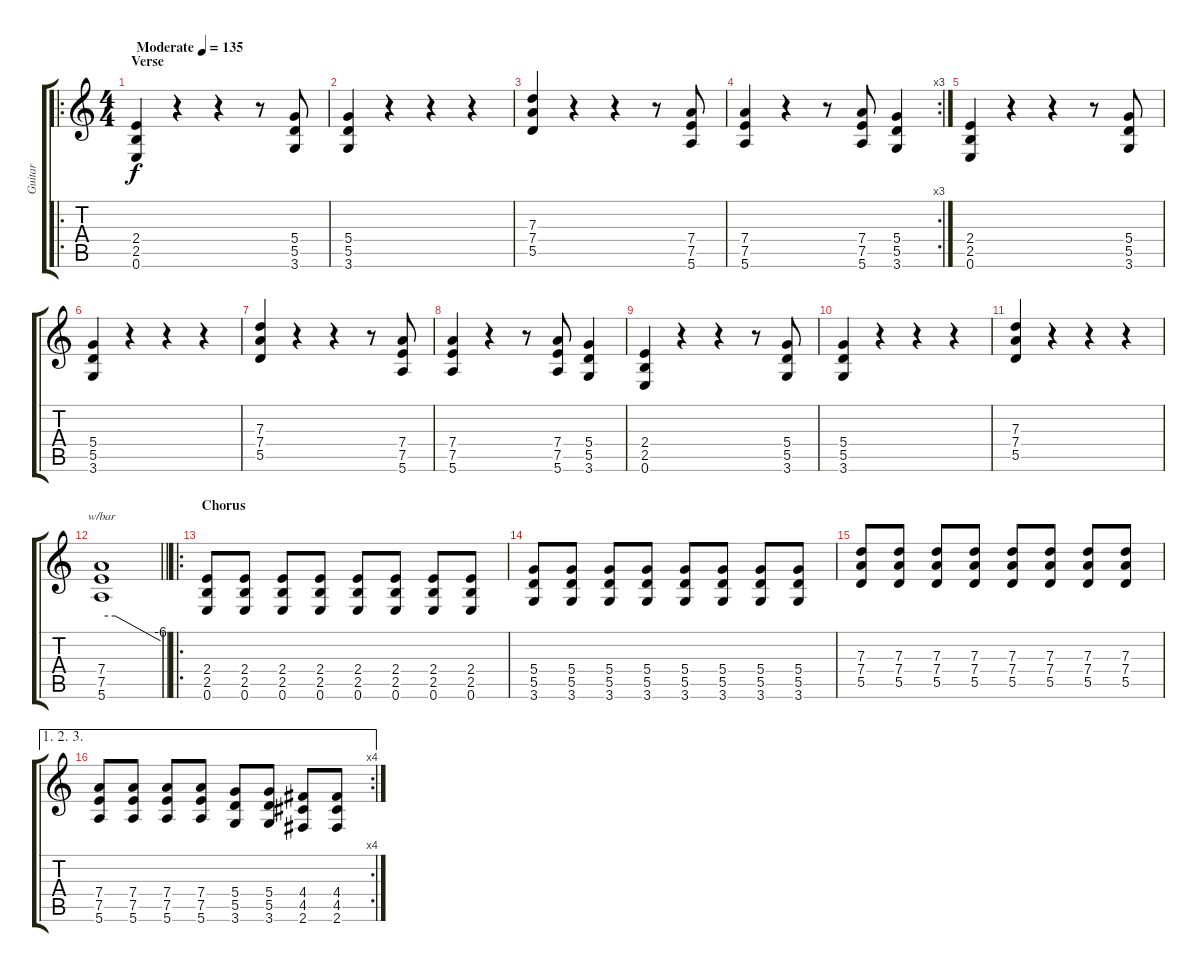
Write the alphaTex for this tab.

\track ("Guitar" "Guitar") {instrument distortionguitar}
\staff {score tabs}
\tuning (E4 B3 G3 D3 A2 E2) {hide}
\ro
\ts (4 4)
\section ("" "Verse")
\tempo (135 "Moderate")
\clef g2
\ks c
(2.4 2.5 0.6).4{dy f instrument distortionguitar} r.4 r.4 r.8 (5.4 5.5 3.6).8 |
(5.4 5.5 3.6).4 r.4 r.4 r.4 |
(7.3 7.4 5.5).4 r.4 r.4 r.8 (7.4 7.5 5.6).8 |
\rc 3
(7.4 7.5 5.6).4 r.4 r.8 (7.4 7.5 5.6).8 (5.4 5.5 3.6).4 |
(2.4 2.5 0.6).4 r.4 r.4 r.8 (5.4 5.5 3.6).8 |
(5.4 5.5 3.6).4 r.4 r.4 r.4 |
(7.3 7.4 5.5).4 r.4 r.4 r.8 (7.4 7.5 5.6).8 |
(7.4 7.5 5.6).4 r.4 r.8 (7.4 7.5 5.6).8 (5.4 5.5 3.6).4 |
(2.4 2.5 0.6).4 r.4 r.4 r.8 (5.4 5.5 3.6).8 |
(5.4 5.5 3.6).4 r.4 r.4 r.4 |
(7.3 7.4 5.5).4 r.4 r.4 r.4 |
\barLineRight lightlight
(7.4 7.5 5.6).1{tbe (custom default 0 0 14 0 60 -24)} |
\ro
\section ("" "Chorus")
(2.4 2.5 0.6).8 (2.4 2.5 0.6).8 (2.4 2.5 0.6).8 (2.4 2.5 0.6).8 (2.4 2.5 0.6).8 (2.4 2.5 0.6).8 (2.4 2.5 0.6).8 (2.4 2.5 0.6).8 |
(5.4 5.5 3.6).8 (5.4 5.5 3.6).8 (5.4 5.5 3.6).8 (5.4 5.5 3.6).8 (5.4 5.5 3.6).8 (5.4 5.5 3.6).8 (5.4 5.5 3.6).8 (5.4 5.5 3.6).8 |
(7.3 7.4 5.5).8 (7.3 7.4 5.5).8 (7.3 7.4 5.5).8 (7.3 7.4 5.5).8 (7.3 7.4 5.5).8 (7.3 7.4 5.5).8 (7.3 7.4 5.5).8 (7.3 7.4 5.5).8 |
\ae (1 2 3)
\rc 4
(7.4 7.5 5.6).8 (7.4 7.5 5.6).8 (7.4 7.5 5.6).8 (7.4 7.5 5.6).8 (5.4 5.5 3.6).8 (5.4 5.5 3.6).8 (4.4 4.5 2.6).8 (4.4 4.5 2.6).8
